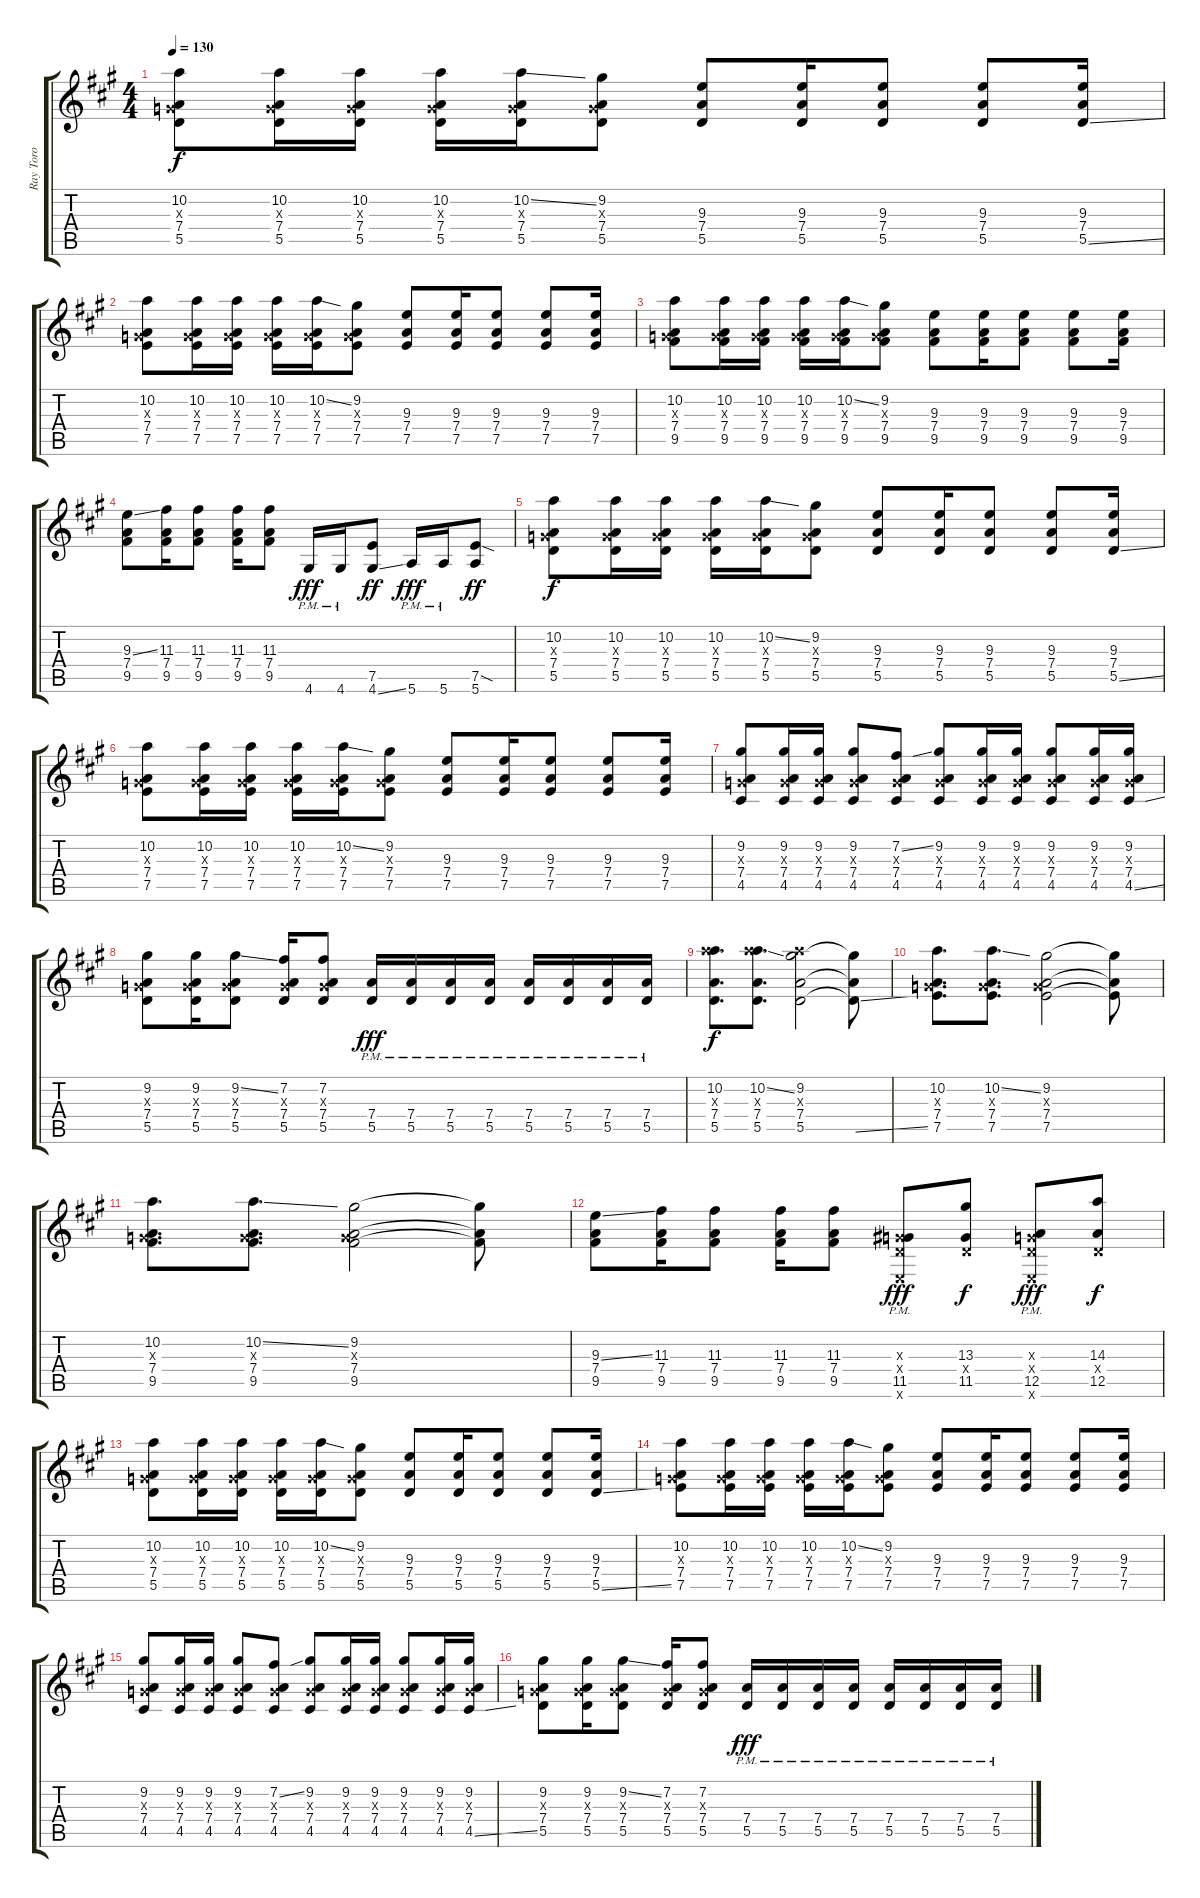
\track ("Ray Toro" "Ray Toro") {instrument distortionguitar}
\staff {score tabs}
\tuning (E4 B3 G3 D3 A2 E2) {hide}
\ts (4 4)
\tempo 130
\clef g2
\ks a
(10.2 0.3{x} 7.4 5.5).8{dy f} (10.2 0.3{x} 7.4 5.5).16 (10.2 0.3{x} 7.4 5.5).16 (10.2 0.3{x} 7.4 5.5).16 (10.2{ss} 0.3{x} 7.4 5.5).16 (9.2 0.3{x} 7.4 5.5).8 (9.3 7.4 5.5).8 (9.3 7.4 5.5).16 (9.3 7.4 5.5).8 (9.3 7.4 5.5).8 (9.3 7.4 5.5{ss}).16 |
(10.2 0.3{x} 7.4 7.5).8 (10.2 0.3{x} 7.4 7.5).16 (10.2 0.3{x} 7.4 7.5).16 (10.2 0.3{x} 7.4 7.5).16 (10.2{ss} 0.3{x} 7.4 7.5).16 (9.2 0.3{x} 7.4 7.5).8 (9.3 7.4 7.5).8 (9.3 7.4 7.5).16 (9.3 7.4 7.5).8 (9.3 7.4 7.5).8 (9.3 7.4 7.5).16 |
(10.2 0.3{x} 7.4 9.5).8 (10.2 0.3{x} 7.4 9.5).16 (10.2 0.3{x} 7.4 9.5).16 (10.2 0.3{x} 7.4 9.5).16 (10.2{ss} 0.3{x} 7.4 9.5).16 (9.2 0.3{x} 7.4 9.5).8 (9.3 7.4 9.5).8 (9.3 7.4 9.5).16 (9.3 7.4 9.5).8 (9.3 7.4 9.5).8 (9.3 7.4 9.5).16 |
(9.3{ss} 7.4 9.5).8 (11.3 7.4 9.5).16 (11.3 7.4 9.5).8 (11.3 7.4 9.5).16 (11.3 7.4 9.5).8 4.6{pm}.16{dy fff} 4.6{pm}.16 (7.5 4.6{ss}).8{dy ff} 5.6{pm}.16{dy fff} 5.6{pm}.16 (7.5{sod} 5.6).8{dy ff} |
(10.2 0.3{x} 7.4 5.5).8{dy f} (10.2 0.3{x} 7.4 5.5).16 (10.2 0.3{x} 7.4 5.5).16 (10.2 0.3{x} 7.4 5.5).16 (10.2{ss} 0.3{x} 7.4 5.5).16 (9.2 0.3{x} 7.4 5.5).8 (9.3 7.4 5.5).8 (9.3 7.4 5.5).16 (9.3 7.4 5.5).8 (9.3 7.4 5.5).8 (9.3 7.4 5.5{ss}).16 |
(10.2 0.3{x} 7.4 7.5).8 (10.2 0.3{x} 7.4 7.5).16 (10.2 0.3{x} 7.4 7.5).16 (10.2 0.3{x} 7.4 7.5).16 (10.2{ss} 0.3{x} 7.4 7.5).16 (9.2 0.3{x} 7.4 7.5).8 (9.3 7.4 7.5).8 (9.3 7.4 7.5).16 (9.3 7.4 7.5).8 (9.3 7.4 7.5).8 (9.3 7.4 7.5).16 |
(9.2 0.3{x} 7.4 4.5).8 (9.2 0.3{x} 7.4 4.5).16 (9.2 0.3{x} 7.4 4.5).16 (9.2 0.3{x} 7.4 4.5).8 (7.2{ss} 0.3{x} 7.4 4.5).8 (9.2 0.3{x} 7.4 4.5).8 (9.2 0.3{x} 7.4 4.5).16 (9.2 0.3{x} 7.4 4.5).16 (9.2 0.3{x} 7.4 4.5).8 (9.2 0.3{x} 7.4 4.5).16 (9.2 0.3{x} 7.4 4.5{ss}).16 |
(9.2 0.3{x} 7.4 5.5).8 (9.2 0.3{x} 7.4 5.5).16 (9.2{ss} 0.3{x} 7.4 5.5).8 (7.2 0.3{x} 7.4 5.5).16 (7.2 0.3{x} 7.4 5.5).8 (7.4{pm} 5.5{pm}).16{dy fff} (7.4{pm} 5.5{pm}).16 (7.4{pm} 5.5{pm}).16 (7.4{pm} 5.5{pm}).16 (7.4{pm} 5.5{pm}).16 (7.4{pm} 5.5{pm}).16 (7.4{pm} 5.5{pm}).16 (7.4{pm} 5.5{pm}).16 |
(10.2 14.3{x} 7.4 5.5).8{d dy f} (10.2{ss} 14.3{x} 7.4 5.5).8{d} (9.2 14.3{x} 7.4 5.5).2 (9.2{t} 7.4{t} 5.5{ss t}).8 |
(10.2 0.3{x} 7.4 7.5).8{d} (10.2{ss} 0.3{x} 7.4 7.5).8{d} (9.2 0.3{x} 7.4 7.5).2 (9.2{t} 7.4{t} 7.5{t}).8 |
(10.2 0.3{x} 7.4 9.5).8{d} (10.2{ss} 0.3{x} 7.4 9.5).8{d} (9.2 0.3{x} 7.4 9.5).2 (9.2{t} 7.4{t} 9.5{t}).8 |
(9.3{ss} 7.4 9.5).8 (11.3 7.4 9.5).16 (11.3 7.4 9.5).8 (11.3 7.4 9.5).16 (11.3 7.4 9.5).8 (0.3{x} 0.4{x} 11.5{pm} 0.6{x}).8{dy fff} (13.3 0.4{x} 11.5).8{dy f} (0.3{x} 0.4{x} 12.5{pm} 0.6{x}).8{dy fff} (14.3 0.4{x} 12.5).8{dy f} |
(10.2 0.3{x} 7.4 5.5).8 (10.2 0.3{x} 7.4 5.5).16 (10.2 0.3{x} 7.4 5.5).16 (10.2 0.3{x} 7.4 5.5).16 (10.2{ss} 0.3{x} 7.4 5.5).16 (9.2 0.3{x} 7.4 5.5).8 (9.3 7.4 5.5).8 (9.3 7.4 5.5).16 (9.3 7.4 5.5).8 (9.3 7.4 5.5).8 (9.3 7.4 5.5{ss}).16 |
(10.2 0.3{x} 7.4 7.5).8 (10.2 0.3{x} 7.4 7.5).16 (10.2 0.3{x} 7.4 7.5).16 (10.2 0.3{x} 7.4 7.5).16 (10.2{ss} 0.3{x} 7.4 7.5).16 (9.2 0.3{x} 7.4 7.5).8 (9.3 7.4 7.5).8 (9.3 7.4 7.5).16 (9.3 7.4 7.5).8 (9.3 7.4 7.5).8 (9.3 7.4 7.5).16 |
(9.2 0.3{x} 7.4 4.5).8 (9.2 0.3{x} 7.4 4.5).16 (9.2 0.3{x} 7.4 4.5).16 (9.2 0.3{x} 7.4 4.5).8 (7.2{ss} 0.3{x} 7.4 4.5).8 (9.2 0.3{x} 7.4 4.5).8 (9.2 0.3{x} 7.4 4.5).16 (9.2 0.3{x} 7.4 4.5).16 (9.2 0.3{x} 7.4 4.5).8 (9.2 0.3{x} 7.4 4.5).16 (9.2 0.3{x} 7.4 4.5{ss}).16 |
(9.2 0.3{x} 7.4 5.5).8 (9.2 0.3{x} 7.4 5.5).16 (9.2{ss} 0.3{x} 7.4 5.5).8 (7.2 0.3{x} 7.4 5.5).16 (7.2 0.3{x} 7.4 5.5).8 (7.4{pm} 5.5{pm}).16{dy fff} (7.4{pm} 5.5{pm}).16 (7.4{pm} 5.5{pm}).16 (7.4{pm} 5.5{pm}).16 (7.4{pm} 5.5{pm}).16 (7.4{pm} 5.5{pm}).16 (7.4{pm} 5.5{pm}).16 (7.4{pm} 5.5{pm}).16
